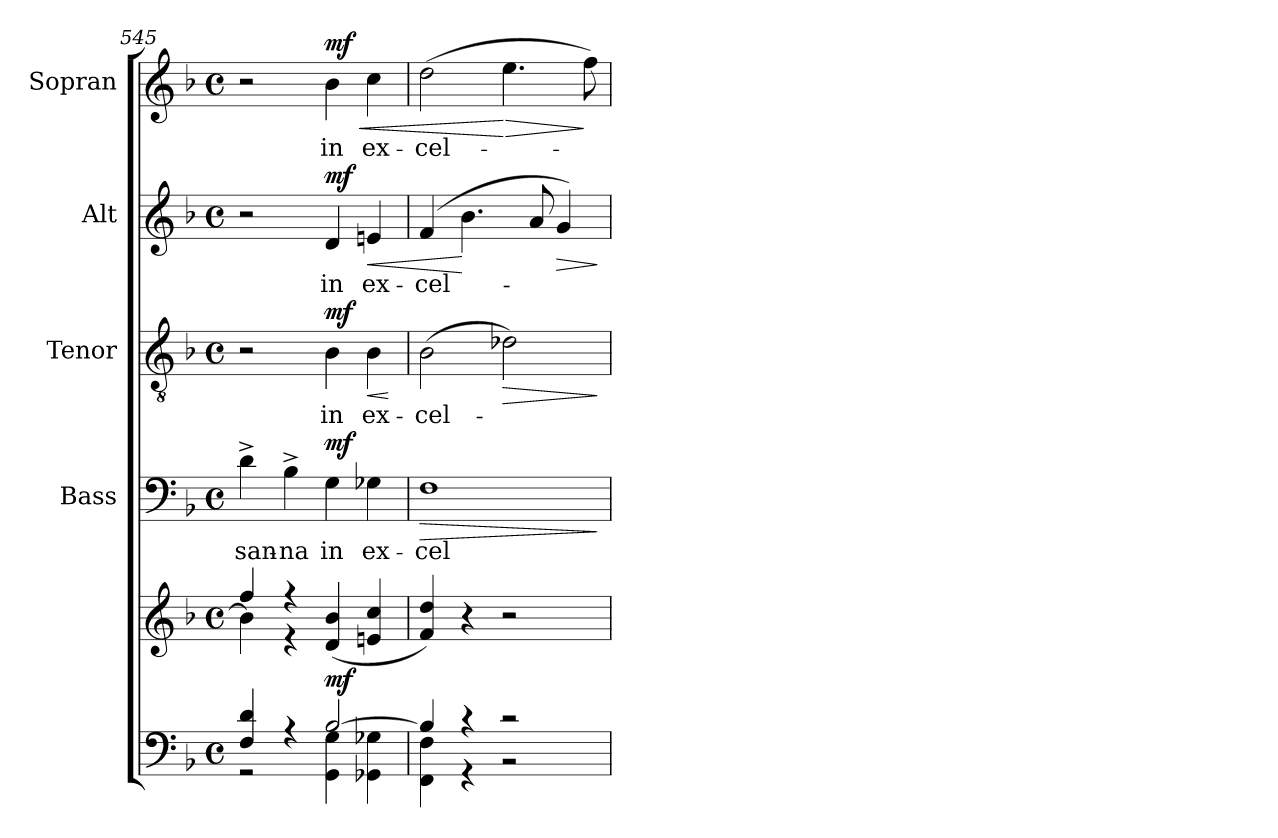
**kern	**kern	**dynam	**kern	**text	**dynam	**kern	**text	**dynam	**kern	**text	**dynam	**kern	**text	**dynam
*part5	*part5	*part5	*part4	*part4	*part4	*part3	*part3	*part3	*part2	*part2	*part2	*part1	*part1	*part1
*staff6	*staff5	*staff5/6	*staff4	*staff4	*staff4	*staff3	*staff3	*staff3	*staff2	*staff2	*staff2	*staff1	*staff1	*staff1
*	*	*	*I"Bass	*	*	*I"Tenor	*	*	*I"Alt	*	*	*I"Sopran	*	*
*	*	*	*I'B.	*	*	*I'T.	*	*	*I'A.	*	*	*I'S.	*	*
*clefF4	*clefG2	*	*clefF4	*	*	*clefGv2	*	*	*clefG2	*	*	*clefG2	*	*
*k[b-]	*k[b-]	*	*k[b-]	*	*	*k[b-]	*	*	*k[b-]	*	*	*k[b-]	*	*
*F:	*F:	*	*F:	*	*	*F:	*	*	*F:	*	*	*F:	*	*
*M4/4	*M4/4	*	*M4/4	*	*	*M4/4	*	*	*M4/4	*	*	*M4/4	*	*
*met(c)	*met(c)	*	*met(c)	*	*	*met(c)	*	*	*met(c)	*	*	*met(c)	*	*
=545	=545	=545	=545	=545	=545	=545	=545	=545	=545	=545	=545	=545	=545	=545
*^	*^	*	*	*	*	*	*	*	*	*	*	*	*	*
!	!	!	!	!	!	!LO:LY:b	!	!	!	!	!	!	!	!	!	!
4F/ 4d/	2rAA	4ff/	4b-\]	.	4d^>\	-san-	.	2r	.	.	2r	.	.	2r	.	.
!	!	!	!	!	!	!LO:LY:b	!	!	!	!	!	!	!	!	!	!
4rA	.	4r	4r	.	4B-^>\	-na	.	.	.	.	.	.	.	.	.	.
!	!	!	!	!LO:DY:b	!	!LO:LY:b	!LO:DY:a	!	!LO:LY:b	!LO:DY:a	!	!LO:LY:b	!LO:DY:a	!	!LO:LY:b	!LO:HP:b
!	!	!	!	!	!	!	!	!	!	!	!	!	!	!	!	!LO:DY:n=1:a
[>2B-/	4GG\ 4G\	(4d/ 4b-/	2ryy	mf	4G\	in	mf	4B-\	in	mf	4d/	in	mf	4b-\	in	< mf
!	!	!	!	!	!	!LO:LY:b	!	!	!LO:LY:b	!LO:HP:b	!	!LO:LY:b	!LO:HP:b	!	!LO:LY:b	!
.	4GG-X\ 4G-X\	4en/ 4cc/	.	.	4G-X\	ex-	.	4B-\	ex-	<	4en/	ex-	<	4cc\	ex-	.
*v	*v	*	*	*	*	*	*	*	*	*	*	*	*	*	*	*
*	*v	*v	*	*	*	*	*	*	*	*	*	*	*	*	*
.	.	.	.	.	.	.	.	[	.	.	.	.	.	.
=546	=546	=546	=546	=546	=546	=546	=546	=546	=546	=546	=546	=546	=546	=546
*^	*	*	*	*	*	*	*	*	*	*	*	*	*	*
!	!	!	!	!	!LO:LY:b	!LO:HP:b	!	!LO:LY:b	!	!	!LO:LY:b	!	!	!LO:LY:b	!
4B-/]	4FF\ 4F\	4f/ 4dd/)	.	1F	-cel-	>	(>2B-\	-cel-	.	(4f/	-cel-	.	(>2dd\	-cel-	.
4r	4r	4r	.	.	.	.	.	.	.	4.b-\	.	[	.	.	.
!	!	!	!	!	!	!	!	!	!LO:HP:b	!	!	!	!	!	!LO:HP:n=1:b
2r	2r	2r	.	.	.	.	2d-X\)	.	>	.	.	.	4.ee\	.	[ >
.	.	.	.	.	.	.	.	.	.	8a/	.	.	.	.	.
!	!	!	!	!	!	!	!	!	!	!	!	!LO:HP:b	!	!	!
.	.	.	.	.	.	.	.	.	.	4g/)	.	>	.	.	.
.	.	.	.	.	.	.	.	.	.	.	.	.	8ff\)	.	]
*v	*v	*	*	*	*	*	*	*	*	*	*	*	*	*	*
.	.	.	.	.	]	.	.	]	.	.	]	.	.	.
=	=	=	=	=	=	=	=	=	=	=	=	=	=	=
*-	*-	*-	*-	*-	*-	*-	*-	*-	*-	*-	*-	*-	*-	*-
